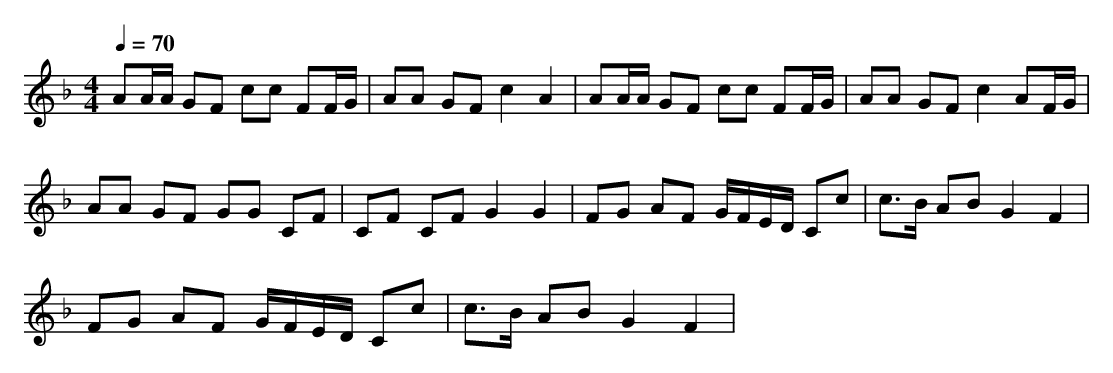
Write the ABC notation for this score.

X:1
T:
M: 4/4
L: 1/8
Q:1/4=70
K:F % 1 flats
AA/2A/2 GF cc FF/2G/2|AA GF c2 A2|AA/2A/2 GF cc FF/2G/2|AA GF c2 AF/2G/2|
AA GF GG CF|CF CF G2 G2|FG AF G/2F/2E/2D/2 Cc|c>B AB G2 F2|
FG AF G/2F/2E/2D/2 Cc|c>B AB G2 F2|
